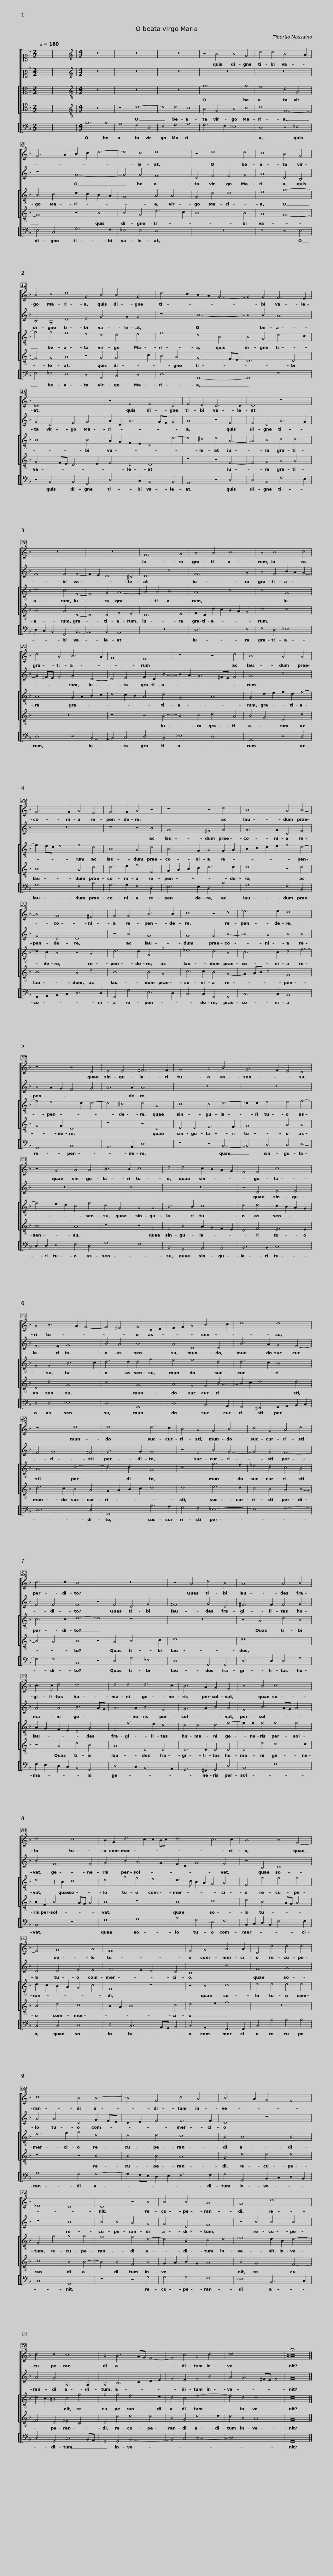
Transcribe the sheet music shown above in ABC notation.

X:1
%%score [ 1 2 [ 3 4 ] [ 5 ] ]
L:1/8
Q:1/4=160
M:2/2
I:linebreak $
K:F
V:1 alto1
V:2 alto2
V:3 alto
V:4 tenor
V:5 bass
V:1
 x8 | x8 |[M:4/2][K:treble] z16 | z16 | z16 | %5
 z4 B4 B4 G4 | d4 d4 B6 A2 |$ G6 A2 B2 c2 d4- | d4 c4 d8 | z4 d8 d4 | %10
 c8 B4 G4 | B4 c4 d8 | G4 B4 B4 G4 |$ d6 c2 B2 A2 G4- | G4 G4 F6 E2 | %15
 D16 | z4 F4 F4 D4 | F4 E4 D6 D2 | D8 z8 |$ z16 | %20
 z16 | F12 G4 | A4 A4 B8 | A4 B8 c4 | d4 A4 B6 A2 |$ %25
 G8 F8 | z8 z4 d4 | B8 A4 A4 | G6 G2 A4 F4 | G6 G2 A4 z4 | %30
 z8 z4 d4 |$ B8 A4 B4- | B4 G8 ^F4 | G4 G4 B6 B2 | c8 z4 d4 | %35
 _e6 e2 d8 | z8 z4 D4 |$ E4 E4 ^F6 F2 | G8 A4 B4 | G6 F2 E4 D4 | %40
 z4 G4 A4 A4 | B6 B2 c8 | d4 d4 c2 B2 A2 G2 |$ F4 F4 c8 | A4 B6 A2 G4- | %45
 G4 ^F4 G4 D2 E2 | F2 G2 A4 B6 c2 | d8 d8 | z8 d8 |$ d8 d6 c2 | %50
 B4 A4 G4 B4 | c4 G4 A4 d4 | c6 c2 B8 | z16 | z4 A4 d4 B4 |$ %55
 A8 A4 B4 | c3 c d4 d8 | d4 d4 d6 c2 | B6 A2 G4 F4 | z4 B4 c8 |$ %60
 d8 c8 |$ B2 G2 d6 c2 c2 Bc | d8 c6 c2 | B8 z4 F4- | F4 G8 A4 | %65
 F16 | F4 G4 A6 A2 |$ D4 d4 d4 d4 | c8 B4 B4- | B4 F4 c4 A4 | %70
 B6 A2 G4 F4 | _E8 D8 | D8 z4 B4 |$ B4 B4 A8 | G8 d8 | %75
 d4 d4 c8 | B4 B6 AG F4- | F4 c4 A4 d4 | d16 | !fermata!=B16 |] %80
V:2
 x8 | x8 |[M:4/2][K:treble] z16 | z16 | z16 | %5
 z16 | z16 |$ z8 G8- | G4 G4 F8 | D4 F4 F4 G4 | %10
 A8 D4 B,4 | B,4 G,4 D8 | E4 G6 G2 G4 |$ z8 B8- | B4 B4 A8 | %15
 G4 D4 F4 G4 | A2 D2 A6 GF G4 | A8 z4 F4 | F4 D4 A6 G2 |$ F8 F4 F4- | %20
 F2 E2 D8 ^C4 | D8 z8 | F12 G4 | A4 F4 B2 A2 G4- | G2 ^FE F4 G4 D4- |$ %25
 D4 E4 F2 D2 B4- | B2 A2 G6 ^FE F4 | G8 z8 | z16 | z8 z4 B4 | %30
 G8 ^F4 G4 |$ G6 G2 C4 F4 | G4 D4 D8 | z4 B4 G8 | G8 G4 B4- | %35
 B4 A4 B4 B4 | B4 A2 G2 F4 G4 |$ A6 A2 A8 | z16 | z16 | %40
 z16 | z16 | z16 |$ z4 D4 E4 E4 | F6 F2 G8 | %45
 B4 A4 B8 | A4 D8 D4 | B6 A2 G4 F4- | F4 G8 ^F4 |$ G6 G2 G8 | %50
 z4 F4 B4 G4- | G4 G4 F8- | F4 F4 F8 | z4 F4 D4 G4 | ^F8 G4 D4 |$ %55
 ^F6 F2 F4 G4 | A4 A4 B6 AG | A6 A2 B4 F4 | G6 A2 B4 A4 | F4 B6 AG A4 |$ %60
 B4 F8 F4 |$ G4 B4 A6 G2 | F2 D2 G8 F4 | z4 B,4 C8 | D4 D4 E4 E4 | %65
 F6 E2 D4 C4 | B,8 z8 |$ F8 G8 | A4 A4 D4 G2 FE | D2 E2 F4 F6 F2 | %70
 D8 z8 | z8 B8 | B4 B4 A4 G4 |$ G4 D4 F8 | z4 B4 B4 B4 | %75
 A4 G4 G,6 G,2 | G,4 B,6 C2 D2 E2 | F4 E4 F4 B4 | A4 G6 ^FE F4 | G16 |] %80
V:3
 x8 | x8 |[M:4/2][K:treble-8] z16 | z16 | z16 | %5
 g12 g4 | f8 d4 G4 |$ B4 c4 d2 c2 B2 A2 | G8 A4 A4 | G4 d4 d8 | %10
 e8 g8- | g4 g4 f8 | e4 d4 d4 e4 |$ f8 d4 B4 | B4 G4 d6 c2 | %15
 B12 B4 | A2 G2 F2 E2 D4 d4- | d4 ^c4 d4 A4- | A4 B4 c4 c4 |$ d8 c4 F4- | %20
 F4 G4 A8- | A4 A4 B8 | A8 z8 | z8 G8 | A8 G2 A2 B2 c2 |$ %25
 d4 c2 B2 A4 d4 | G8 A8 | G4 d2 e2 f2 d2 f4- | f2 ed e4 f4 d4 | B8 A4 d4 | %30
 B6 G2 A4 G2 A2 |$ B2 c2 d2 e2 f4 d4- | d2 c2 B4 z4 A4 | d6 d2 G4 g4 | _e8 d4 B4 | %35
 c6 c2 d4 f4- | f4 e6 d2 d4- |$ d4 ^c4 d4 A4 | c8 c4 d4- | d2 d2 e4 e4 f4- | %40
 f4 e2 d2 c4 f4 | d4 G4 A4 A4 | B6 B2 c8 |$ d4 d4 c2 B2 A2 G2 | F4 F4 B6 c2 | %45
 d6 d2 d4 g4 | f4 f8 d4 | d6 c2 B8 | A8 d8- |$ d4 d4 G8 | %50
 z8 g6 f2 | _e4 d4 c4 B4 | c6 c2 d8- | d8 z8 | z16 |$ %55
 z4 A4 d4 B4 | A2 G2 F2 E2 D4 G4 | F4 f6 e2 d4 | d4 d4 d4 f4- | f2 f2 f4 f4 f4 |$ %60
 d4 z2 B2 c8 |$ d4 g4 f4 e4 | d3 c B2 A2 G4 A4 | F4 f4 f4 f4 | d2 c2 B2 A2 G4 c4 | %65
 F8 z8 | z4 B4 c8 |$ d4 d4 d4 d4 | e6 f2 g4 d4 | d4 d4 c8 | %70
 B4 B8 B4 | G4 g4 g4 g4 | f8 f4 d4- |$ d4 B4 c4 d4 | _e8 d2 B2 d4- | %75
 d2 c2 =B4 c4 g4 | g4 g4 f6 e2 | d4 c4 f8- | f4 d4 d8 | d16 |] %80
V:4
 x8 | x8 |[M:4/2][K:treble-8] z16 | z8 d8- | d4 d4 c8 | %5
 B4 G4 B4 c4 | d8 G8- |$ G8 z4 B4 | B4 G4 d6 c2 | B12 B4 | %10
 A8 G8- | G4 G4 A8 | z4 G4 G6 c2 |$ B4 A4 G6 FE | D12 D4 | %15
 G6 FE D6 E2 | F4 D4 D8 | z8 z4 F4- | F4 G4 A4 A4 |$ B8 A4 D4- | %20
 D4 D4 F4 E4 | D12 E4 | F2 D2 d2 c2 B2 A2 G4 | d8 z8 | z16 |$ %25
 z8 z4 B4- | B4 c4 d4 A4 | B4 G4 D4 d4 | B8 A4 d4 | d6 e2 f4 F4 | %30
 G2 A2 B2 c2 d6 d2 |$ d8 z4 d4 | B8 A4 d4 | B8 B4 G4 | c6 c2 B4 G4- | %35
 G2 AB c4 F8 | G6 G2 D8 |$ z8 z4 D4 | E4 E4 F6 F2 | G8 A4 A4 | %40
 B8 A8 | z8 z4 F4 | F4 B4 A2 G2 F2 E2 |$ D4 F4 E6 E2 | D4 d4 G8 | %45
 z8 G8 | A4 F4 F4 B4- | B2 c2 d8 d4 | d6 c2 B4 A4 |$ G2 A2 B2 c2 d8 | %50
 d8 _e6 d2 | c4 B4 A4 B4- | B4 A4 B8 | z4 A4 B6 c2 | d16 |$ %55
 d16 | z4 A4 d4 B4 | A8 D4 D4 | D6 D2 D4 D4 | D4 d4 c6 c2 |$ %60
 B2 F2 B6 AG A4 |$ B8 z8 | B8 c8 | d4 B6 AG A4 | B4 d4 c8 | %65
 B2 A2 B8 c4 | d6 e2 f8 |$ z16 | z8 z4 B4 | B4 B4 A8 | %70
 G4 d4 d4 d4 | c8 B4 B4- | B4 B4 F4 B4 |$ G2 A2 B2 G2 A8 | B4 G8 F4- | %75
 F4 D4 _E4 C4 | D4 d4 d4 d4 | B4 G4 d6 d2 | d4 B4 A8 | G16 |] %80
V:5
 x8 | x8 |[M:4/2] B,12 B,4 | A,8 G,4 D,4 | F,4 G,4 A,8 | %5
 G,6 F,2 _E,8 | D,8 z4 _E,4 |$ _E,4 C,4 G,6 F,2 | _E,4 E,4 D,8 | z16 | %10
 z8 z4 _E,4- | E,4 _E,4 D,8 | C,4 G,,4 B,,4 C,4 |$ D,8 G,,8- | G,,8 z8 | %15
 z4 B,,4 B,,4 G,,4 | D,6 C,2 B,,4 B,,4 | A,,8 z4 D,4 | D,4 B,,4 F,6 E,2 |$ D,2 C,2 B,,4 F,,4 B,,4- | %20
 B,,4 B,,4 A,,8 | z16 | D,12 E,4 | F,4 D,4 _E,8 | D,8 z4 B,,4- |$ %25
 B,,4 C,4 D,4 B,,4 | _E,8 D,8 | G,,8 z4 D,4 | G,8 F,4 B,4 | G,6 G,2 F,4 D,4 | %30
 _E,6 E,2 D,4 B,4 |$ G,8 F,4 B,,4 | G,,2 A,,2 B,,2 C,2 D,6 D,2 | G,,4 G,4 _E,6 D,2 | C,6 C,2 G,,4 G,,4 | %35
 C,6 C,2 B,,8 | G,,8 B,,8 |$ A,,6 A,,2 D,8 | z8 z4 B,,4- | B,,4 C,4 C,4 D,4- | %40
 D,2 D,2 E,4 F,4 D,4 | G,8 F,8 | B,,4 G,,4 A,,4 A,,4 |$ B,,6 B,,2 C,8 | D,4 D,4 _E,8 | %45
 D,8 G,,8 | D,8 B,,6 A,,2 | G,,4 ^F,,4 G,,2 A,,2 B,,2 C,2 | D,12 D,4 |$ G,,8 B,6 A,2 | %50
 G,4 F,4 _E,8- | E,8 F,8- | F,4 F,4 B,,8 | z4 D,4 G,4 _E,4 | D,8 G,,4 G,,4 |$ %55
 D,6 D,2 D,4 G,4 | F,2 E,2 D,2 C,2 B,,4 G,,4 | D,6 C,2 B,,6 A,,2 | G,,6 ^F,,2 G,,4 D,4 | B,,8 F,8 |$ %60
 B,,8 z8 |$ G,8 A,8 | B,4 G,4 _E,4 F,4 | B,,2 C,2 D,2 B,,2 F,6 F,2 | B,,4 B,,4 C,8 | %65
 D,4 B,,6 A,,G,, A,,4 | B,,4 G,,4 F,,6 F,,2 |$ B,,4 B,4 B,4 B,4 | A,8 G,4 G,4- | G,2 F,E, D,2 E,2 F,6 F,2 | %70
 G,4 G,,4 B,,2 C,2 D,2 B,,2 | C,8 G,,8 | z8 z4 G,4 |$ G,4 G,4 F,8 | _E,8 B,,6 C,2 | %75
 D,4 G,,4 C,6 B,,A,, | G,,4 G,,4 B,,8- | B,,4 C,4 D,8- | D,16 | G,,16 |] %80
